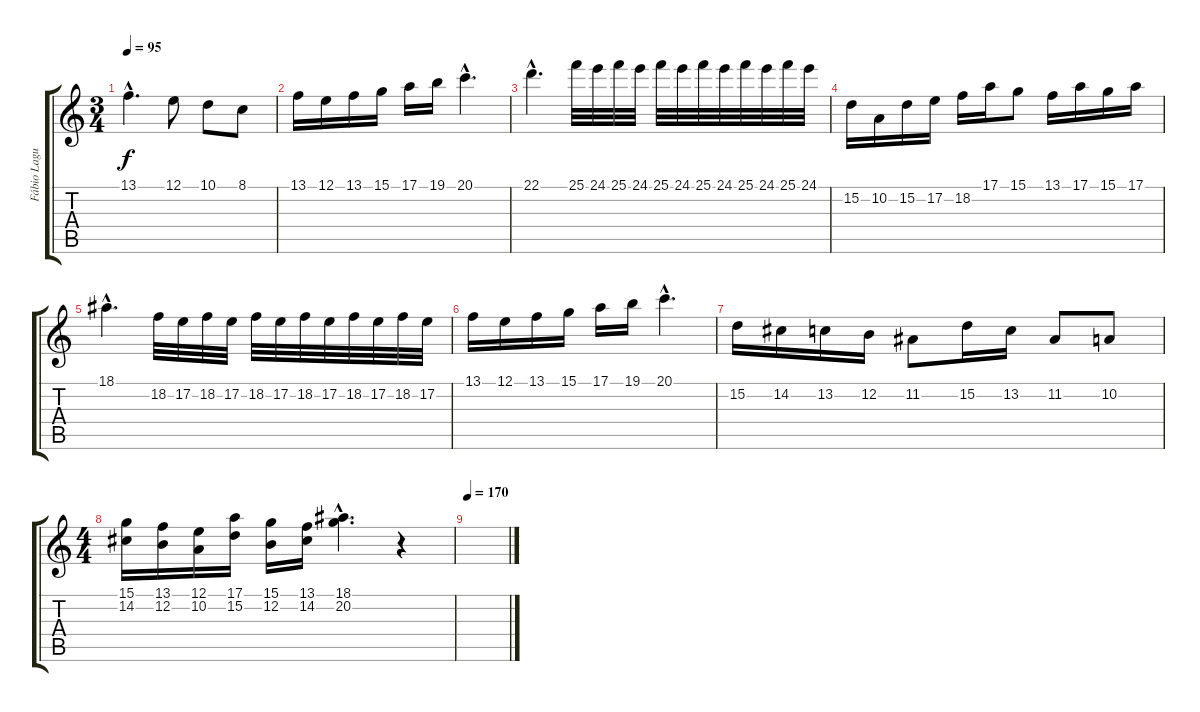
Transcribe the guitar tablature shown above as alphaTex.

\track ("Fábio Laguna" "Fábio Lagu") {instrument flute}
\staff {score tabs}
\tuning (E4 B3 G3 D3 A2 E2) {hide}
\ts (3 4)
\tempo 95
\clef g2
\ks c
13.1{hac}.4{d dy f} 12.1.8 10.1.8 8.1.8 |
13.1.16 12.1.16 13.1.16 15.1.16 17.1.16 19.1.16 20.1{hac}.4{d} |
22.1{hac}.4{d} 25.1.32 24.1.32 25.1.32 24.1.32 25.1.32 24.1.32 25.1.32 24.1.32 25.1.32 24.1.32 25.1.32 24.1.32 |
15.2.16 10.2.16 15.2.16 17.2.16 18.2.16 17.1.16 15.1.8 13.1.16 17.1.16 15.1.16 17.1.16 |
18.1{hac}.4{d} 18.2.32 17.2.32 18.2.32 17.2.32 18.2.32 17.2.32 18.2.32 17.2.32 18.2.32 17.2.32 18.2.32 17.2.32 |
13.1.16 12.1.16 13.1.16 15.1.16 17.1.16 19.1.16 20.1{hac}.4{d} |
15.2.16 14.2.16 13.2.16 12.2.16 11.2.8 15.2.16 13.2.16 11.2.8 10.2.8 |
\ts (4 4)
(15.1 14.2).16 (13.1 12.2).16 (12.1 10.2).16 (17.1 15.2).16 (15.1 12.2).16 (13.1 14.2).16 (18.1{hac} 20.2{hac}).4{d} r.4{volume 11} |
\tempo 170
